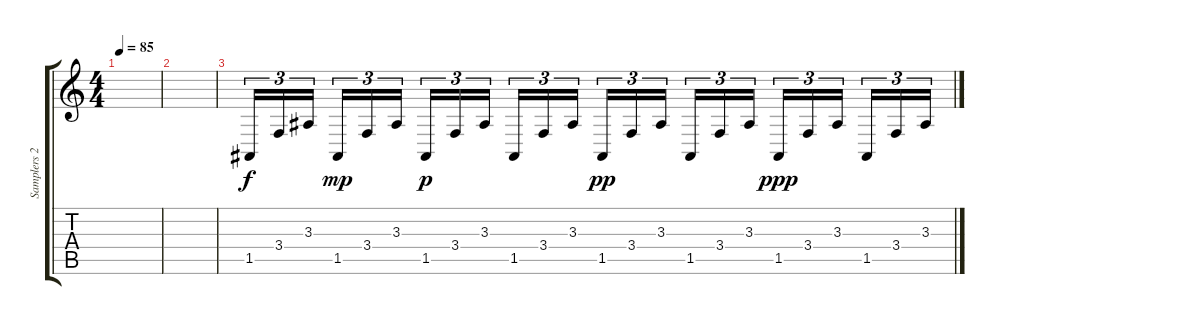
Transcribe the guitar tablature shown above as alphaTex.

\track ("Samplers 2" "Samplers 2") {instrument lead3calliope}
\staff {score tabs}
\tuning (E4 B3 G3 D3 A2 E2) {hide}
\ts (4 4)
\tempo 85
\clef g2
\ks c
|
|
1.5.16{tu (3 2)} 3.4.16{tu (3 2)} 3.3.16{tu (3 2)} 1.5.16{tu (3 2) dy mp} 3.4.16{tu (3 2)} 3.3.16{tu (3 2)} 1.5.16{tu (3 2) dy p} 3.4.16{tu (3 2)} 3.3.16{tu (3 2)} 1.5.16{tu (3 2)} 3.4.16{tu (3 2)} 3.3.16{tu (3 2)} 1.5.16{tu (3 2) dy pp} 3.4.16{tu (3 2)} 3.3.16{tu (3 2)} 1.5.16{tu (3 2)} 3.4.16{tu (3 2)} 3.3.16{tu (3 2)} 1.5.16{tu (3 2) dy ppp} 3.4.16{tu (3 2)} 3.3.16{tu (3 2)} 1.5.16{tu (3 2)} 3.4.16{tu (3 2)} 3.3.16{tu (3 2)}
